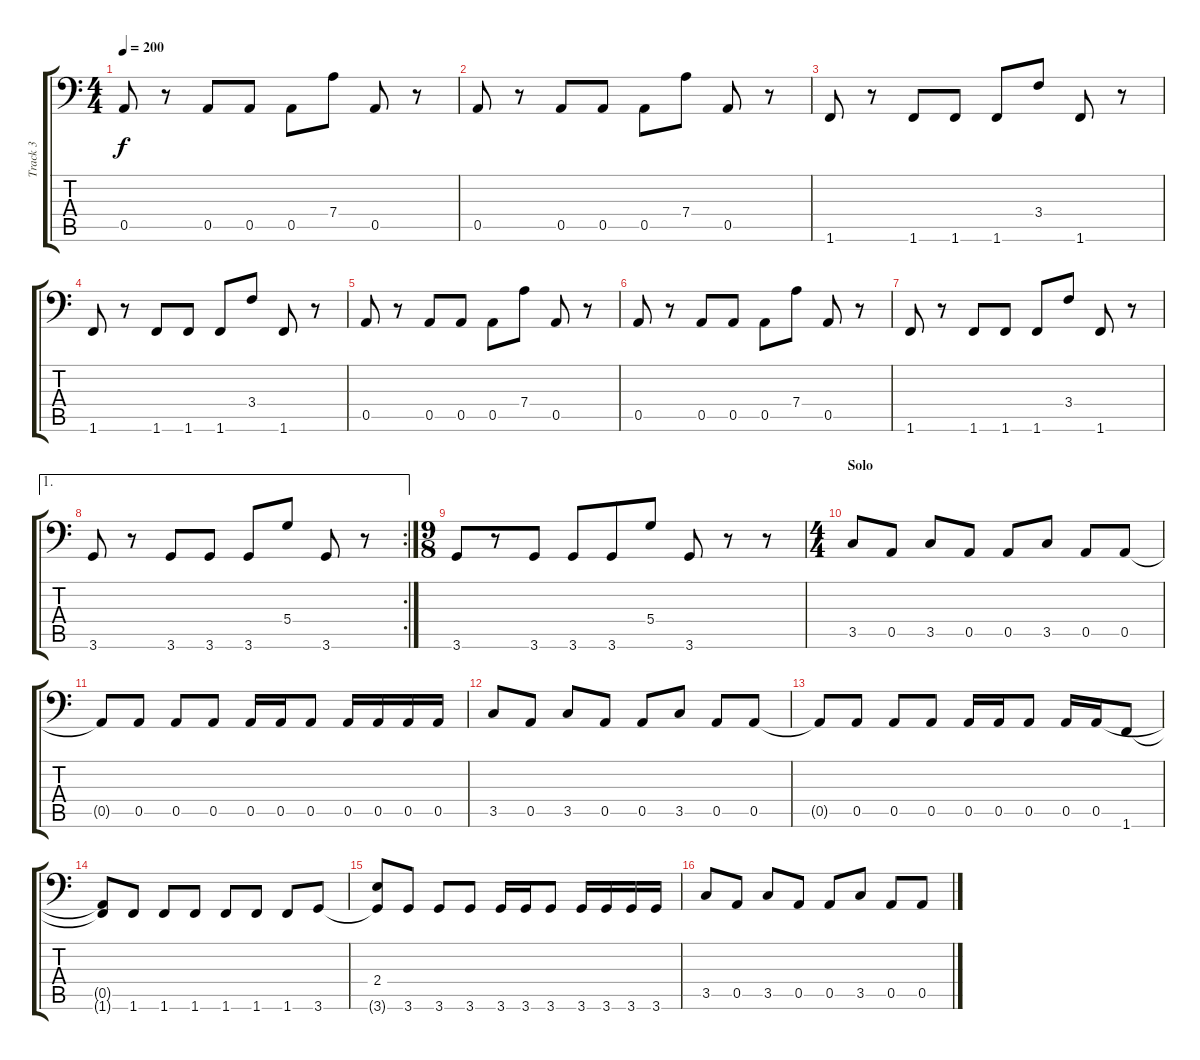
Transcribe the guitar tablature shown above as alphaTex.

\track ("Track 3" "Track 3") {instrument electricbassfinger}
\staff {score tabs}
\tuning (E3 B2 G2 D2 A1 E1) {hide}
\ts (4 4)
\tempo 200
\clef f4
\ks c
0.5.8{dy f} r.8 0.5.8 0.5.8 0.5.8 7.4.8 0.5.8 r.8 |
0.5.8 r.8 0.5.8 0.5.8 0.5.8 7.4.8 0.5.8 r.8 |
1.6.8 r.8 1.6.8 1.6.8 1.6.8 3.4.8 1.6.8 r.8 |
1.6.8 r.8 1.6.8 1.6.8 1.6.8 3.4.8 1.6.8 r.8 |
0.5.8 r.8 0.5.8 0.5.8 0.5.8 7.4.8 0.5.8 r.8 |
0.5.8 r.8 0.5.8 0.5.8 0.5.8 7.4.8 0.5.8 r.8 |
1.6.8 r.8 1.6.8 1.6.8 1.6.8 3.4.8 1.6.8 r.8 |
\ae 1
\rc 2
3.6.8 r.8 3.6.8 3.6.8 3.6.8 5.4.8 3.6.8 r.8 |
\ts (9 8)
3.6.8 r.8 3.6.8 3.6.8 3.6.8 5.4.8 3.6.8 r.8 r.8 |
\ts (4 4)
\section ("" "Solo")
3.5.8 0.5.8 3.5.8 0.5.8 0.5.8 3.5.8 0.5.8 0.5.8 |
0.5{t}.8 0.5.8 0.5.8 0.5.8 0.5.16 0.5.16 0.5.8 0.5.16 0.5.16 0.5.16 0.5.16 |
3.5.8 0.5.8 3.5.8 0.5.8 0.5.8 3.5.8 0.5.8 0.5.8 |
0.5{t}.8 0.5.8 0.5.8 0.5.8 0.5.16 0.5.16 0.5.8 0.5.16 0.5.16 1.6.8 |
(0.5{t} 1.6{t}).8 1.6.8 1.6.8 1.6.8 1.6.8 1.6.8 1.6.8 3.6.8 |
(2.4 3.6{t}).8 3.6.8 3.6.8 3.6.8 3.6.16 3.6.16 3.6.8 3.6.16 3.6.16 3.6.16 3.6.16 |
3.5.8 0.5.8 3.5.8 0.5.8 0.5.8 3.5.8 0.5.8 0.5.8
